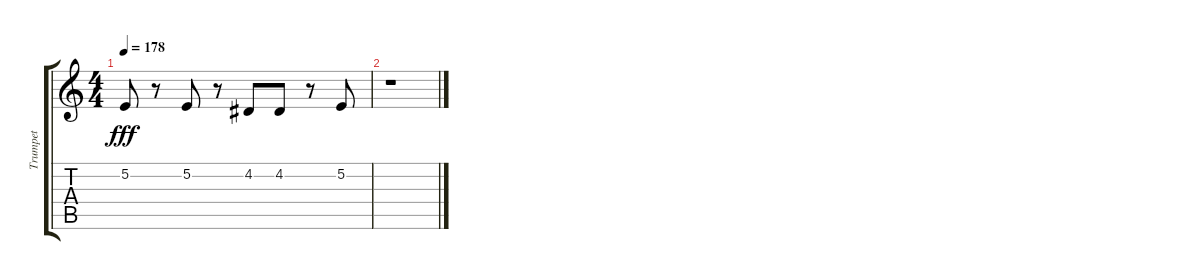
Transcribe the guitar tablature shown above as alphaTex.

\track ("Trumpet" "Trumpet") {instrument trumpet}
\staff {score tabs}
\tuning (E4 B3 G3 D3 A2 E2) {hide}
\ts (4 4)
\tempo 178
\clef g2
\ks c
5.2.8{dy fff} r.8 5.2.8 r.8 4.2.8 4.2.8 r.8 5.2.8 |
r.1
